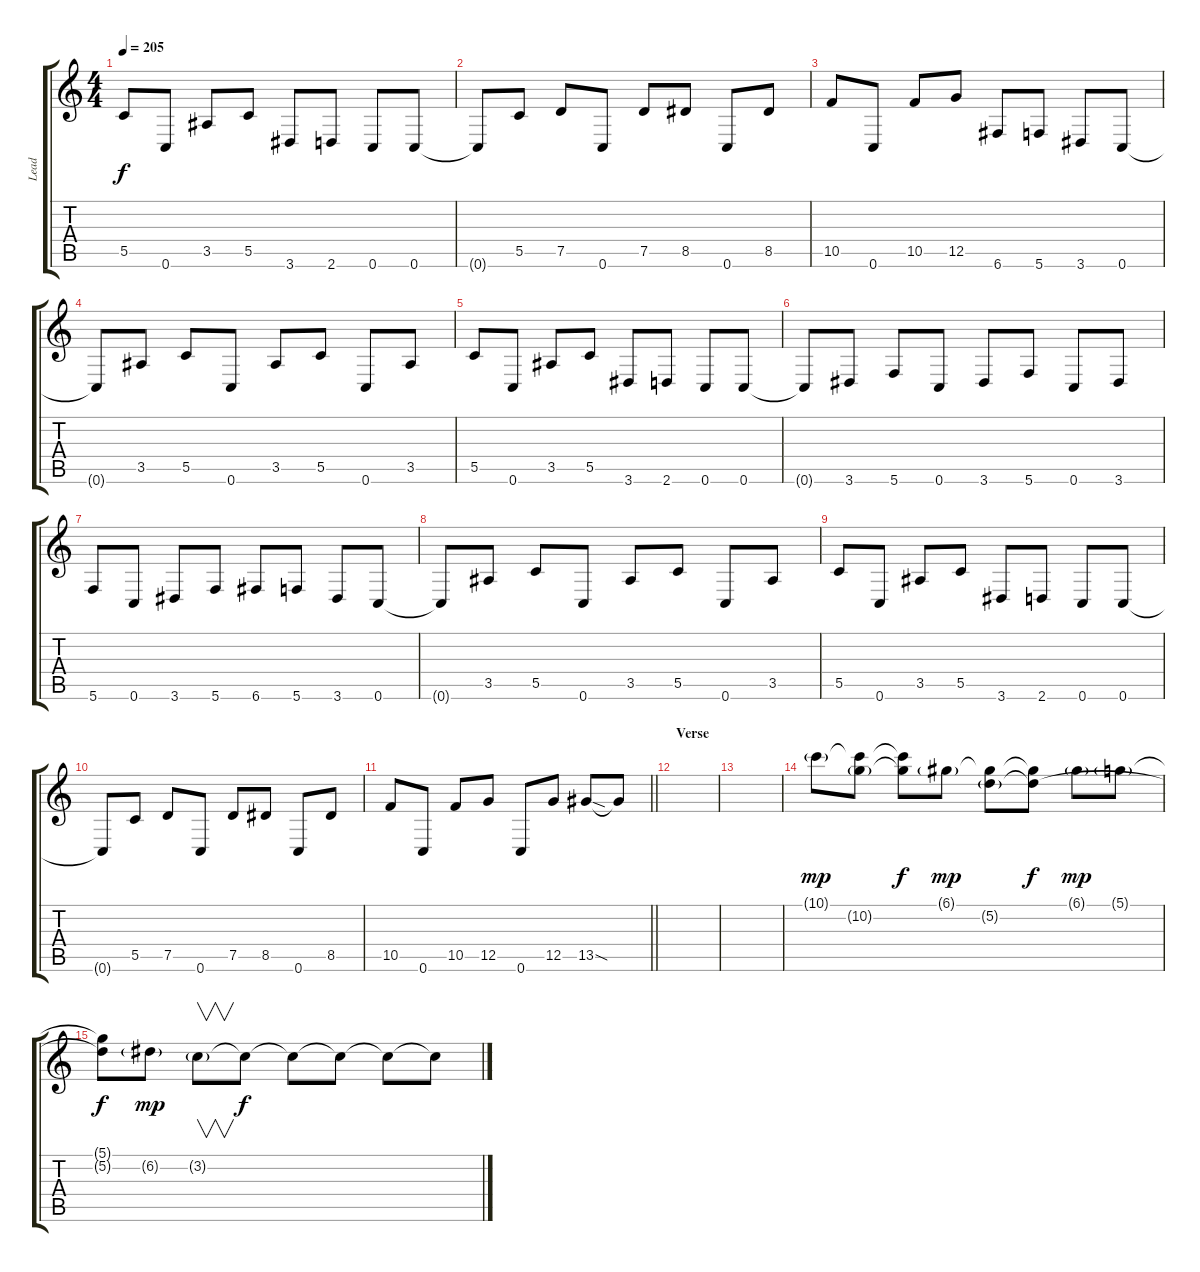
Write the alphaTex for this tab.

\track ("Lead" "Lead") {instrument distortionguitar}
\staff {score tabs}
\tuning (D4 A3 F3 C3 G2 C2) {hide}
\ts (4 4)
\tempo 205
\clef g2
\ks c
5.5.8{dy f} 0.6.8 3.5.8 5.5.8 3.6.8 2.6.8 0.6.8 0.6.8 |
0.6{t}.8 5.5.8 7.5.8 0.6.8 7.5.8 8.5.8 0.6.8 8.5.8 |
10.5.8 0.6.8 10.5.8 12.5.8 6.6.8 5.6.8 3.6.8 0.6.8 |
0.6{t}.8 3.5.8 5.5.8 0.6.8 3.5.8 5.5.8 0.6.8 3.5.8 |
5.5.8 0.6.8 3.5.8 5.5.8 3.6.8 2.6.8 0.6.8 0.6.8 |
0.6{t}.8 3.6.8 5.6.8 0.6.8 3.6.8 5.6.8 0.6.8 3.6.8 |
5.6.8 0.6.8 3.6.8 5.6.8 6.6.8 5.6.8 3.6.8 0.6.8 |
0.6{t}.8 3.5.8 5.5.8 0.6.8 3.5.8 5.5.8 0.6.8 3.5.8 |
5.5.8 0.6.8 3.5.8 5.5.8 3.6.8 2.6.8 0.6.8 0.6.8 |
0.6{t}.8 5.5.8 7.5.8 0.6.8 7.5.8 8.5.8 0.6.8 8.5.8 |
\barLineRight lightlight
10.5.8 0.6.8 10.5.8 12.5.8 0.6.8 12.5.8 13.5{sod}.8 13.5{t}.8 |
\section ("" "Verse")
|
|
10.1{g}.8{dy mp} (10.1{t} 10.2{g}).8 (10.1{t} 10.2{t}).8{dy f} 6.1{g}.8{dy mp} (6.1{t} 5.2{g}).8 (6.1{t} 5.2{t}).8{dy f} 6.1{g}.8{dy mp} 5.1{g}.8 |
(5.1{t} 5.2{t}).8{dy f} 6.2{g}.8{dy mp} 3.2{g}.8{v} 3.2{t}.8{dy f} 3.2{t}.8 3.2{t}.8 3.2{t}.8 3.2{t}.8
